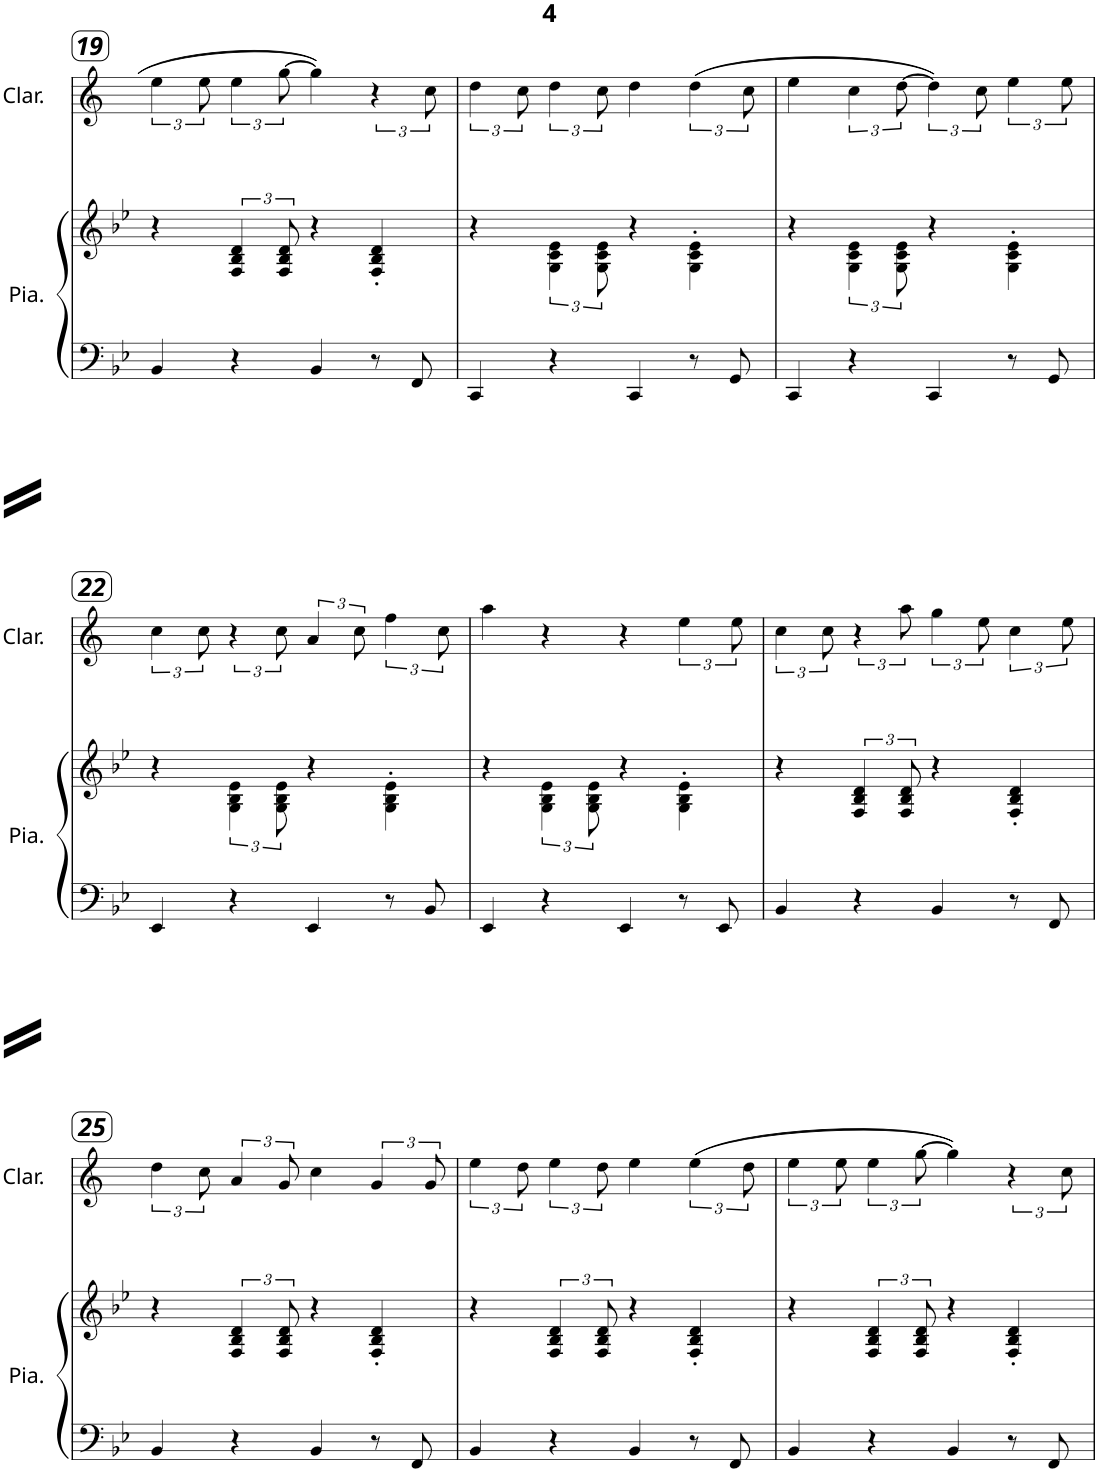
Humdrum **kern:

**kern	**kern	**kern
*part2	*part2	*part1
*staff3	*staff2	*staff1
*I"Piano	*	*I"Clarinette
*I'Pia.	*	*I'Clar.
!!LO:PB:g=z
*clefF4	*clefG2	*clefG2
*	*	*Trd1c2
*k[b-e-]	*k[b-e-]	*k[]
*B-:	*B-:	*C:
*M4/4	*M4/4	*M4/4
=19	=19	=19
4BB-/	4r	6ee\
.	.	12ee\
4r	6F/ 6B-/ 6d/	6ee\
.	12F/ 12B-/ 12d/	[>12gg\
4BB-/	4r	4gg\]
8r	4F/' 4B-/' 4d/'	6r
8FF/	.	.
.	.	12cc\
=20	=20	=20
4CC/	4r	6dd\
.	.	12cc\
4r	6G\ 6c\ 6e-\	6dd\
.	12G\ 12c\ 12e-\	12cc\
4CC/	4r	4dd\
8r	4G\' 4c\' 4e-\'	(6dd\
8GG/	.	.
.	.	12cc\
=21	=21	=21
4CC/	4r	4ee\
4r	6G\ 6c\ 6e-\	6cc\
.	12G\ 12c\ 12e-\	[>4dd\
4CC/	4r	.
.	.	12cc\
8r	4G\' 4c\' 4e-\'	6ee\
8GG/	.	.
.	.	12ee\
!!LO:LB:g=z
=22	=22	=22
4EE-/	4r	6cc\
.	.	12cc\
4r	6G\ 6B-\ 6e-\	6r
.	12G\ 12B-\ 12e-\	12cc\
4EE-/	4r	6a/
.	.	12cc\
8r	4G\' 4B-\' 4e-\'	6ff\
8BB-/	.	.
.	.	12cc\
=23	=23	=23
4EE-/	4r	4aa\
4r	6G\ 6B-\ 6e-\	4r
.	12G\ 12B-\ 12e-\	.
4EE-/	4r	4r
8r	4G\' 4B-\' 4e-\'	6ee\
8EE-/	.	.
.	.	12ee\
=24	=24	=24
4BB-/	4r	6cc\
.	.	12cc\
4r	6F/ 6B-/ 6d/	6r
.	12F/ 12B-/ 12d/	12aa\
4BB-/	4r	6gg\
.	.	12ee\
8r	4F/' 4B-/' 4d/'	6cc\
8FF/	.	.
.	.	12ee\
!!LO:LB:g=z
=25	=25	=25
4BB-/	4r	6dd\
.	.	12cc\
4r	6F/ 6B-/ 6d/	6a/
.	12F/ 12B-/ 12d/	12g/
4BB-/	4r	4cc\
8r	4F/' 4B-/' 4d/'	6g/
8FF/	.	.
.	.	12g/
=26	=26	=26
4BB-/	4r	6ee\
.	.	12dd\
4r	6F/ 6B-/ 6d/	6ee\
.	12F/ 12B-/ 12d/	12dd\
4BB-/	4r	4ee\
8r	4F/' 4B-/' 4d/'	(6ee\
8FF/	.	.
.	.	12dd\
=27	=27	=27
4BB-/	4r	6ee\
.	.	12ee\
4r	6F/ 6B-/ 6d/	6ee\
.	12F/ 12B-/ 12d/	[>12gg\
4BB-/	4r	4gg\])
8r	4F/' 4B-/' 4d/'	6r
8FF/	.	.
.	.	12cc\
=	=	=
*-	*-	*-
